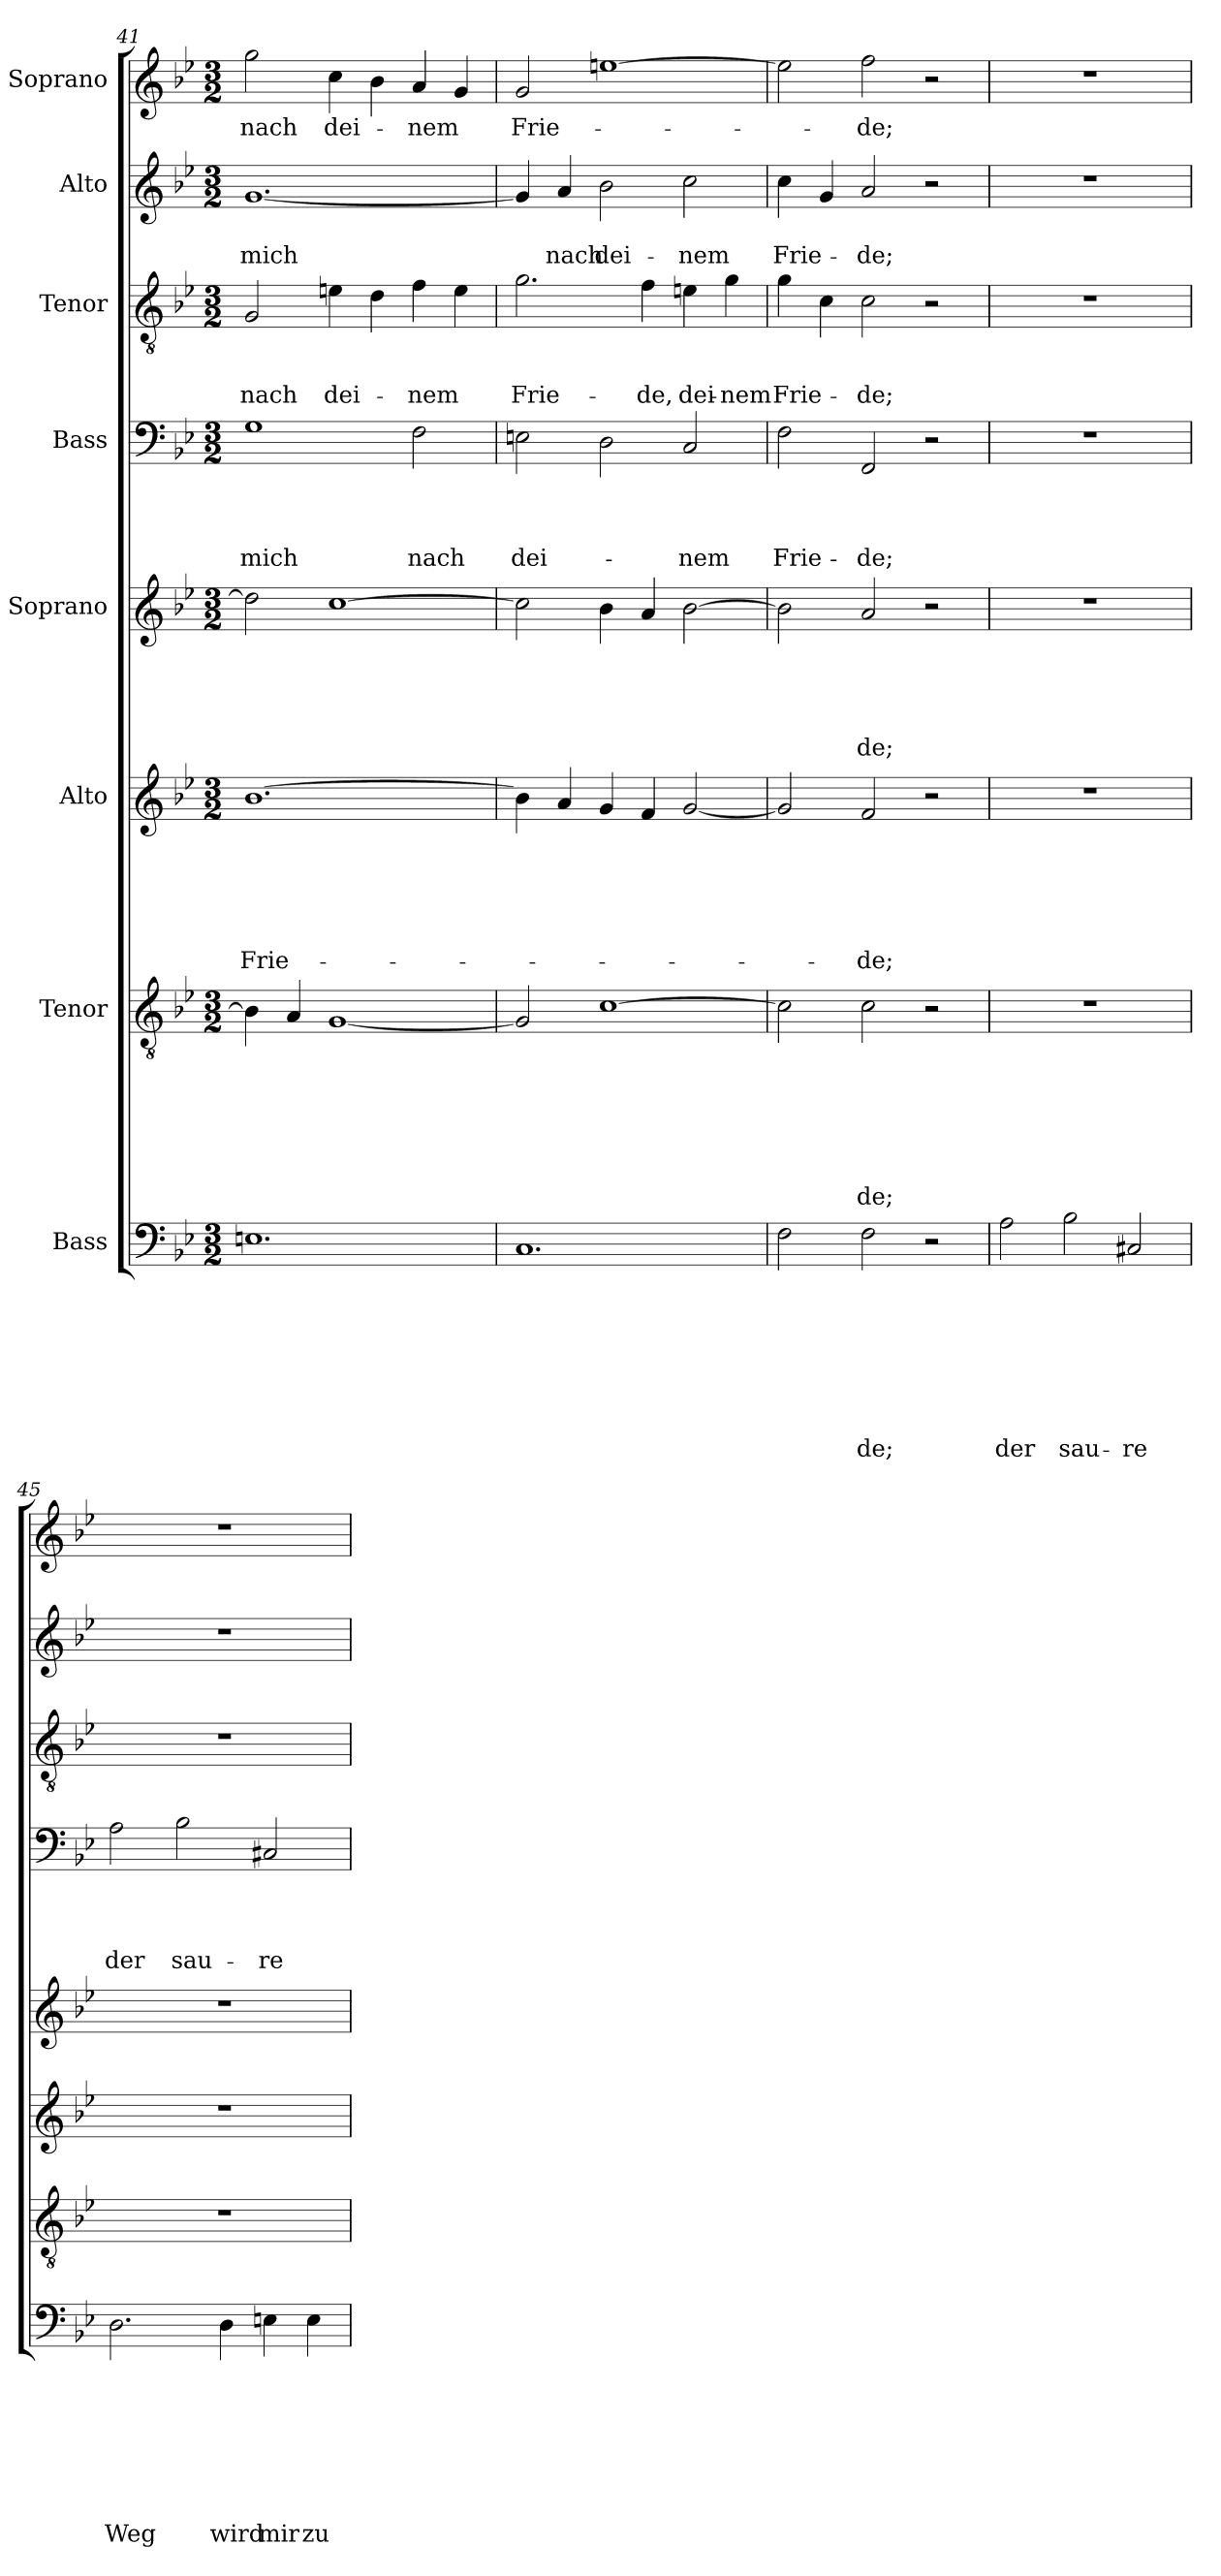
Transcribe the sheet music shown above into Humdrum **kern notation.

**kern	**text	**text	**text	**text	**text	**text	**text	**text	**kern	**text	**text	**text	**text	**text	**text	**text	**kern	**text	**text	**text	**text	**text	**text	**kern	**text	**text	**text	**text	**text	**kern	**text	**text	**text	**text	**kern	**text	**text	**text	**kern	**text	**text	**kern	**text
*part8	*part8	*part8	*part8	*part8	*part8	*part8	*part8	*part8	*part7	*part7	*part7	*part7	*part7	*part7	*part7	*part7	*part6	*part6	*part6	*part6	*part6	*part6	*part6	*part5	*part5	*part5	*part5	*part5	*part5	*part4	*part4	*part4	*part4	*part4	*part3	*part3	*part3	*part3	*part2	*part2	*part2	*part1	*part1
*staff8	*staff8	*staff8	*staff8	*staff8	*staff8	*staff8	*staff8	*staff8	*staff7	*staff7	*staff7	*staff7	*staff7	*staff7	*staff7	*staff7	*staff6	*staff6	*staff6	*staff6	*staff6	*staff6	*staff6	*staff5	*staff5	*staff5	*staff5	*staff5	*staff5	*staff4	*staff4	*staff4	*staff4	*staff4	*staff3	*staff3	*staff3	*staff3	*staff2	*staff2	*staff2	*staff1	*staff1
*I"Bass	*	*	*	*	*	*	*	*	*I"Tenor	*	*	*	*	*	*	*	*I"Alto	*	*	*	*	*	*	*I"Soprano	*	*	*	*	*	*I"Bass	*	*	*	*	*I"Tenor	*	*	*	*I"Alto	*	*	*I"Soprano	*
*clefF4	*	*	*	*	*	*	*	*	*clefGv2	*	*	*	*	*	*	*	*clefG2	*	*	*	*	*	*	*clefG2	*	*	*	*	*	*clefF4	*	*	*	*	*clefGv2	*	*	*	*clefG2	*	*	*clefG2	*
*k[b-e-]	*	*	*	*	*	*	*	*	*k[b-e-]	*	*	*	*	*	*	*	*k[b-e-]	*	*	*	*	*	*	*k[b-e-]	*	*	*	*	*	*k[b-e-]	*	*	*	*	*k[b-e-]	*	*	*	*k[b-e-]	*	*	*k[b-e-]	*
*B-:	*	*	*	*	*	*	*	*	*B-:	*	*	*	*	*	*	*	*B-:	*	*	*	*	*	*	*B-:	*	*	*	*	*	*B-:	*	*	*	*	*B-:	*	*	*	*B-:	*	*	*B-:	*
*M3/2	*	*	*	*	*	*	*	*	*M3/2	*	*	*	*	*	*	*	*M3/2	*	*	*	*	*	*	*M3/2	*	*	*	*	*	*M3/2	*	*	*	*	*M3/2	*	*	*	*M3/2	*	*	*M3/2	*
=41	=41	=41	=41	=41	=41	=41	=41	=41	=41	=41	=41	=41	=41	=41	=41	=41	=41	=41	=41	=41	=41	=41	=41	=41	=41	=41	=41	=41	=41	=41	=41	=41	=41	=41	=41	=41	=41	=41	=41	=41	=41	=41	=41
!	!	!	!	!	!	!	!	!	!	!	!	!	!	!	!	!	!	!	!	!	!	!	!LO:LY:b	!	!	!	!	!	!	!	!	!	!	!LO:LY:b	!	!	!	!LO:LY:b	!	!	!LO:LY:b	!	!LO:LY:b
1.En	.	.	.	.	.	.	.	.	4B-\]	.	.	.	.	.	.	.	[>1.b-	.	.	.	.	.	Frie-	2dd\]	.	.	.	.	.	1G	.	.	.	mich	2G/	.	.	nach	[<1.g	.	mich	2gg\	nach
.	.	.	.	.	.	.	.	.	4A/	.	.	.	.	.	.	.	.	.	.	.	.	.	.	.	.	.	.	.	.	.	.	.	.	.	.	.	.	.	.	.	.	.	.
!	!	!	!	!	!	!	!	!	!	!	!	!	!	!	!	!	!	!	!	!	!	!	!	!	!	!	!	!	!	!	!	!	!	!	!	!	!	!LO:LY:b	!	!	!	!	!LO:LY:b
.	.	.	.	.	.	.	.	.	[<1G	.	.	.	.	.	.	.	.	.	.	.	.	.	.	[>1cc	.	.	.	.	.	.	.	.	.	.	4en\	.	.	dei-	.	.	.	4cc\	dei-
.	.	.	.	.	.	.	.	.	.	.	.	.	.	.	.	.	.	.	.	.	.	.	.	.	.	.	.	.	.	.	.	.	.	.	4d\	.	.	.	.	.	.	4b-\	.
!	!	!	!	!	!	!	!	!	!	!	!	!	!	!	!	!	!	!	!	!	!	!	!	!	!	!	!	!	!	!	!	!	!	!LO:LY:b	!	!	!	!LO:LY:b	!	!	!	!	!LO:LY:b
.	.	.	.	.	.	.	.	.	.	.	.	.	.	.	.	.	.	.	.	.	.	.	.	.	.	.	.	.	.	2F\	.	.	.	nach	4f\	.	.	-nem	.	.	.	4a/	-nem
.	.	.	.	.	.	.	.	.	.	.	.	.	.	.	.	.	.	.	.	.	.	.	.	.	.	.	.	.	.	.	.	.	.	.	4e\	.	.	.	.	.	.	4g/	.
=42	=42	=42	=42	=42	=42	=42	=42	=42	=42	=42	=42	=42	=42	=42	=42	=42	=42	=42	=42	=42	=42	=42	=42	=42	=42	=42	=42	=42	=42	=42	=42	=42	=42	=42	=42	=42	=42	=42	=42	=42	=42	=42	=42
!	!	!	!	!	!	!	!	!	!	!	!	!	!	!	!	!	!	!	!	!	!	!	!	!	!	!	!	!	!	!	!	!	!	!LO:LY:b	!	!	!	!LO:LY:b	!	!	!	!	!LO:LY:b
1.C	.	.	.	.	.	.	.	.	2G/]	.	.	.	.	.	.	.	4b-\]	.	.	.	.	.	.	2cc\]	.	.	.	.	.	2En\	.	.	.	dei-	2.g\	.	.	Frie-	4g/]	.	.	2g/	Frie-
!	!	!	!	!	!	!	!	!	!	!	!	!	!	!	!	!	!	!	!	!	!	!	!	!	!	!	!	!	!	!	!	!	!	!	!	!	!	!	!	!	!LO:LY:b	!	!
.	.	.	.	.	.	.	.	.	.	.	.	.	.	.	.	.	4a/	.	.	.	.	.	.	.	.	.	.	.	.	.	.	.	.	.	.	.	.	.	4a/	.	nach	.	.
!	!	!	!	!	!	!	!	!	!	!	!	!	!	!	!	!	!	!	!	!	!	!	!	!	!	!	!	!	!	!	!	!	!	!	!	!	!	!	!	!	!LO:LY:b	!	!
.	.	.	.	.	.	.	.	.	[>1c	.	.	.	.	.	.	.	4g/	.	.	.	.	.	.	4b-\	.	.	.	.	.	2D\	.	.	.	.	.	.	.	.	2b-\	.	dei-	[>1een	.
!	!	!	!	!	!	!	!	!	!	!	!	!	!	!	!	!	!	!	!	!	!	!	!	!	!	!	!	!	!	!	!	!	!	!	!	!	!	!LO:LY:b	!	!	!	!	!
.	.	.	.	.	.	.	.	.	.	.	.	.	.	.	.	.	4f/	.	.	.	.	.	.	4a/	.	.	.	.	.	.	.	.	.	.	4f\	.	.	-de,	.	.	.	.	.
!	!	!	!	!	!	!	!	!	!	!	!	!	!	!	!	!	!	!	!	!	!	!	!	!	!	!	!	!	!	!	!	!	!	!LO:LY:b	!	!	!	!LO:LY:b	!	!	!LO:LY:b	!	!
.	.	.	.	.	.	.	.	.	.	.	.	.	.	.	.	.	[<2g/	.	.	.	.	.	.	[>2b-\	.	.	.	.	.	2C/	.	.	.	-nem	4en\	.	.	dei-	2cc\	.	-nem	.	.
!	!	!	!	!	!	!	!	!	!	!	!	!	!	!	!	!	!	!	!	!	!	!	!	!	!	!	!	!	!	!	!	!	!	!	!	!	!	!LO:LY:b	!	!	!	!	!
.	.	.	.	.	.	.	.	.	.	.	.	.	.	.	.	.	.	.	.	.	.	.	.	.	.	.	.	.	.	.	.	.	.	.	4g\	.	.	-nem	.	.	.	.	.
=43	=43	=43	=43	=43	=43	=43	=43	=43	=43	=43	=43	=43	=43	=43	=43	=43	=43	=43	=43	=43	=43	=43	=43	=43	=43	=43	=43	=43	=43	=43	=43	=43	=43	=43	=43	=43	=43	=43	=43	=43	=43	=43	=43
!	!	!	!	!	!	!	!	!	!	!	!	!	!	!	!	!	!	!	!	!	!	!	!	!	!	!	!	!	!	!	!	!	!	!LO:LY:b	!	!	!	!LO:LY:b	!	!	!LO:LY:b	!	!
2F\	.	.	.	.	.	.	.	.	2c\]	.	.	.	.	.	.	.	2g/]	.	.	.	.	.	.	2b-\]	.	.	.	.	.	2F\	.	.	.	Frie-	4g\	.	.	Frie-	4cc\	.	Frie-	2ee\]	.
.	.	.	.	.	.	.	.	.	.	.	.	.	.	.	.	.	.	.	.	.	.	.	.	.	.	.	.	.	.	.	.	.	.	.	4c\	.	.	.	4g/	.	.	.	.
!	!	!	!	!	!	!	!	!LO:LY:b	!	!	!	!	!	!	!	!LO:LY:b	!	!	!	!	!	!	!LO:LY:b	!	!	!	!	!	!LO:LY:b	!	!	!	!	!LO:LY:b	!	!	!	!LO:LY:b	!	!	!LO:LY:b	!	!LO:LY:b
2F\	.	.	.	.	.	.	.	-de;	2c\	.	.	.	.	.	.	-de;	2f/	.	.	.	.	.	-de;	2a/	.	.	.	.	-de;	2FF/	.	.	.	-de;	2c\	.	.	-de;	2a/	.	-de;	2ff\	-de;
2r	.	.	.	.	.	.	.	.	2r	.	.	.	.	.	.	.	2r	.	.	.	.	.	.	2r	.	.	.	.	.	2r	.	.	.	.	2r	.	.	.	2r	.	.	2r	.
!!LO:PB:g=z
=44	=44	=44	=44	=44	=44	=44	=44	=44	=44	=44	=44	=44	=44	=44	=44	=44	=44	=44	=44	=44	=44	=44	=44	=44	=44	=44	=44	=44	=44	=44	=44	=44	=44	=44	=44	=44	=44	=44	=44	=44	=44	=44	=44
!	!	!	!	!	!	!	!	!LO:LY:b	!LO:N:vis=1	!	!	!	!	!	!	!	!LO:N:vis=1	!	!	!	!	!	!	!LO:N:vis=1	!	!	!	!	!	!LO:N:vis=1	!	!	!	!	!LO:N:vis=1	!	!	!	!LO:N:vis=1	!	!	!LO:N:vis=1	!
2A\	.	.	.	.	.	.	.	der	1.r	.	.	.	.	.	.	.	1.r	.	.	.	.	.	.	1.r	.	.	.	.	.	1.r	.	.	.	.	1.r	.	.	.	1.r	.	.	1.r	.
!	!	!	!	!	!	!	!	!LO:LY:b	!	!	!	!	!	!	!	!	!	!	!	!	!	!	!	!	!	!	!	!	!	!	!	!	!	!	!	!	!	!	!	!	!	!	!
2B-\	.	.	.	.	.	.	.	sau-	.	.	.	.	.	.	.	.	.	.	.	.	.	.	.	.	.	.	.	.	.	.	.	.	.	.	.	.	.	.	.	.	.	.	.
!	!	!	!	!	!	!	!	!LO:LY:b	!	!	!	!	!	!	!	!	!	!	!	!	!	!	!	!	!	!	!	!	!	!	!	!	!	!	!	!	!	!	!	!	!	!	!
2C#X/	.	.	.	.	.	.	.	-re	.	.	.	.	.	.	.	.	.	.	.	.	.	.	.	.	.	.	.	.	.	.	.	.	.	.	.	.	.	.	.	.	.	.	.
=45	=45	=45	=45	=45	=45	=45	=45	=45	=45	=45	=45	=45	=45	=45	=45	=45	=45	=45	=45	=45	=45	=45	=45	=45	=45	=45	=45	=45	=45	=45	=45	=45	=45	=45	=45	=45	=45	=45	=45	=45	=45	=45	=45
!	!	!	!	!	!	!	!	!LO:LY:b	!LO:N:vis=1	!	!	!	!	!	!	!	!LO:N:vis=1	!	!	!	!	!	!	!LO:N:vis=1	!	!	!	!	!	!	!	!	!	!LO:LY:b	!LO:N:vis=1	!	!	!	!LO:N:vis=1	!	!	!LO:N:vis=1	!
2.D\	.	.	.	.	.	.	.	Weg	1.r	.	.	.	.	.	.	.	1.r	.	.	.	.	.	.	1.r	.	.	.	.	.	2A\	.	.	.	der	1.r	.	.	.	1.r	.	.	1.r	.
!	!	!	!	!	!	!	!	!	!	!	!	!	!	!	!	!	!	!	!	!	!	!	!	!	!	!	!	!	!	!	!	!	!	!LO:LY:b	!	!	!	!	!	!	!	!	!
.	.	.	.	.	.	.	.	.	.	.	.	.	.	.	.	.	.	.	.	.	.	.	.	.	.	.	.	.	.	2B-\	.	.	.	sau-	.	.	.	.	.	.	.	.	.
!	!	!	!	!	!	!	!	!LO:LY:b	!	!	!	!	!	!	!	!	!	!	!	!	!	!	!	!	!	!	!	!	!	!	!	!	!	!	!	!	!	!	!	!	!	!	!
4D\	.	.	.	.	.	.	.	wird	.	.	.	.	.	.	.	.	.	.	.	.	.	.	.	.	.	.	.	.	.	.	.	.	.	.	.	.	.	.	.	.	.	.	.
!	!	!	!	!	!	!	!	!LO:LY:b	!	!	!	!	!	!	!	!	!	!	!	!	!	!	!	!	!	!	!	!	!	!	!	!	!	!LO:LY:b	!	!	!	!	!	!	!	!	!
4En\	.	.	.	.	.	.	.	mir	.	.	.	.	.	.	.	.	.	.	.	.	.	.	.	.	.	.	.	.	.	2C#X/	.	.	.	-re	.	.	.	.	.	.	.	.	.
!	!	!	!	!	!	!	!	!LO:LY:b	!	!	!	!	!	!	!	!	!	!	!	!	!	!	!	!	!	!	!	!	!	!	!	!	!	!	!	!	!	!	!	!	!	!	!
4E\	.	.	.	.	.	.	.	zu	.	.	.	.	.	.	.	.	.	.	.	.	.	.	.	.	.	.	.	.	.	.	.	.	.	.	.	.	.	.	.	.	.	.	.
=	=	=	=	=	=	=	=	=	=	=	=	=	=	=	=	=	=	=	=	=	=	=	=	=	=	=	=	=	=	=	=	=	=	=	=	=	=	=	=	=	=	=	=
*-	*-	*-	*-	*-	*-	*-	*-	*-	*-	*-	*-	*-	*-	*-	*-	*-	*-	*-	*-	*-	*-	*-	*-	*-	*-	*-	*-	*-	*-	*-	*-	*-	*-	*-	*-	*-	*-	*-	*-	*-	*-	*-	*-
